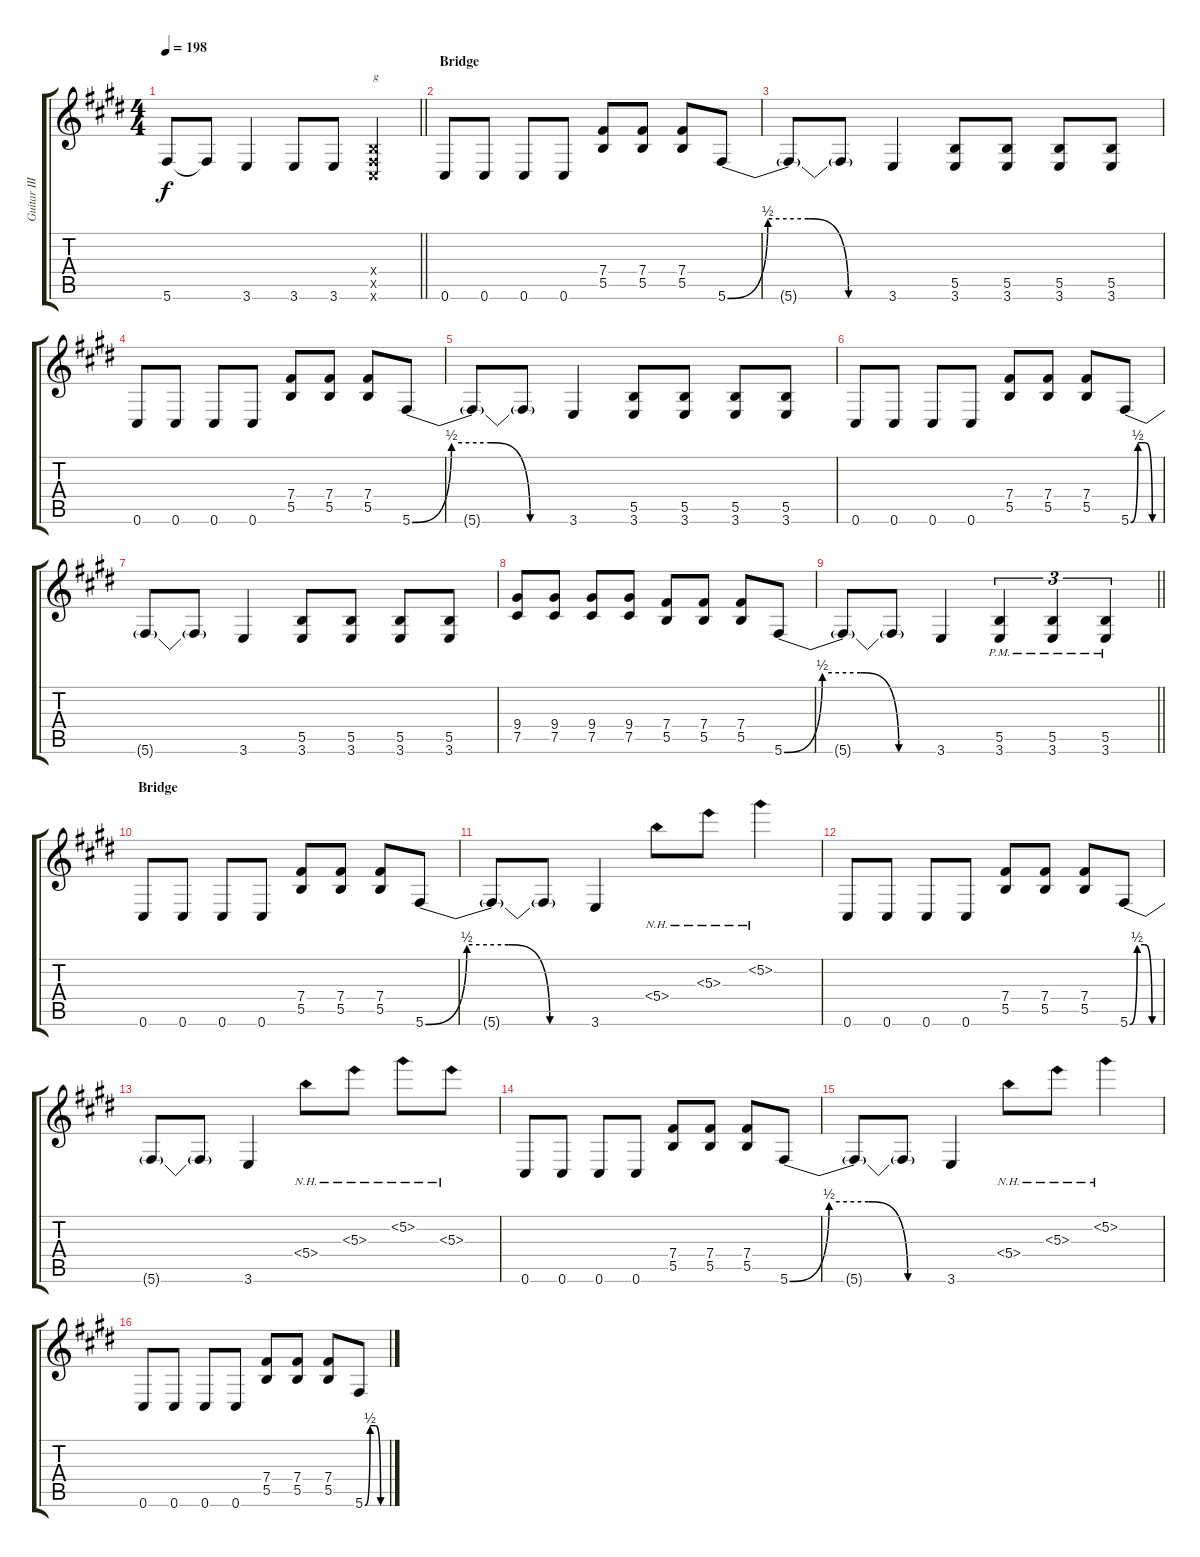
\track ("Guitar III" "Guitar III") {instrument distortionguitar}
\staff {score tabs}
\tuning (Db4 Ab3 E3 B2 Gb2 Db2) {hide}
\ts (4 4)
\tempo 198
\clef g2
\barLineRight lightlight
\ks c#minor
5.6{t}.8{dy f} 5.6{t}.8 3.6.4 3.6.8 3.6.8 (0.4{x} 0.5{x} 0.6{x}).4{txt "g"} |
\section ("" "Bridge")
0.6.8 0.6.8 0.6.8 0.6.8 (7.4 5.5).8 (7.4 5.5).8 (7.4 5.5).8 5.6{be (custom 0 0 15 2 30 2 45 0 60 0)}.8 |
5.6{t}.8 5.6{t}.8 3.6.4 (5.5 3.6).8 (5.5 3.6).8 (5.5 3.6).8 (5.5 3.6).8 |
0.6.8 0.6.8 0.6.8 0.6.8 (7.4 5.5).8 (7.4 5.5).8 (7.4 5.5).8 5.6{be (custom 0 0 15 2 30 2 45 0 60 0)}.8 |
5.6{t}.8 5.6{t}.8 3.6.4 (5.5 3.6).8 (5.5 3.6).8 (5.5 3.6).8 (5.5 3.6).8 |
0.6.8 0.6.8 0.6.8 0.6.8 (7.4 5.5).8 (7.4 5.5).8 (7.4 5.5).8 5.6{be (custom 0 0 15 2 30 2 45 0 60 0)}.8 |
5.6{t}.8 5.6{t}.8 3.6.4 (5.5 3.6).8 (5.5 3.6).8 (5.5 3.6).8 (5.5 3.6).8 |
(9.4 7.5).8 (9.4 7.5).8 (9.4 7.5).8 (9.4 7.5).8 (7.4 5.5).8 (7.4 5.5).8 (7.4 5.5).8 5.6{be (custom 0 0 15 2 30 2 45 0 60 0)}.8 |
\barLineRight lightlight
5.6{t}.8 5.6{t}.8 3.6.4 (5.5{pm} 3.6{pm}).4{tu (3 2)} (5.5{pm} 3.6{pm}).4{tu (3 2)} (5.5{pm} 3.6{pm}).4{tu (3 2)} |
\section ("" "Bridge")
0.6.8 0.6.8 0.6.8 0.6.8 (7.4 5.5).8 (7.4 5.5).8 (7.4 5.5).8 5.6{be (custom 0 0 15 2 30 2 45 0 60 0)}.8 |
5.6{t}.8 5.6{t}.8 3.6.4 5.4{nh}.8 5.3{nh}.8 5.2{nh}.4 |
0.6.8 0.6.8 0.6.8 0.6.8 (7.4 5.5).8 (7.4 5.5).8 (7.4 5.5).8 5.6{be (custom 0 0 15 2 30 2 45 0 60 0)}.8 |
5.6{t}.8 5.6{t}.8 3.6.4 5.4{nh}.8 5.3{nh}.8 5.2{nh}.8 5.3{nh}.8 |
0.6.8 0.6.8 0.6.8 0.6.8 (7.4 5.5).8 (7.4 5.5).8 (7.4 5.5).8 5.6{be (custom 0 0 15 2 30 2 45 0 60 0)}.8 |
5.6{t}.8 5.6{t}.8 3.6.4 5.4{nh}.8 5.3{nh}.8 5.2{nh}.4 |
0.6.8 0.6.8 0.6.8 0.6.8 (7.4 5.5).8 (7.4 5.5).8 (7.4 5.5).8 5.6{be (custom 0 0 15 2 30 2 45 0 60 0)}.8
